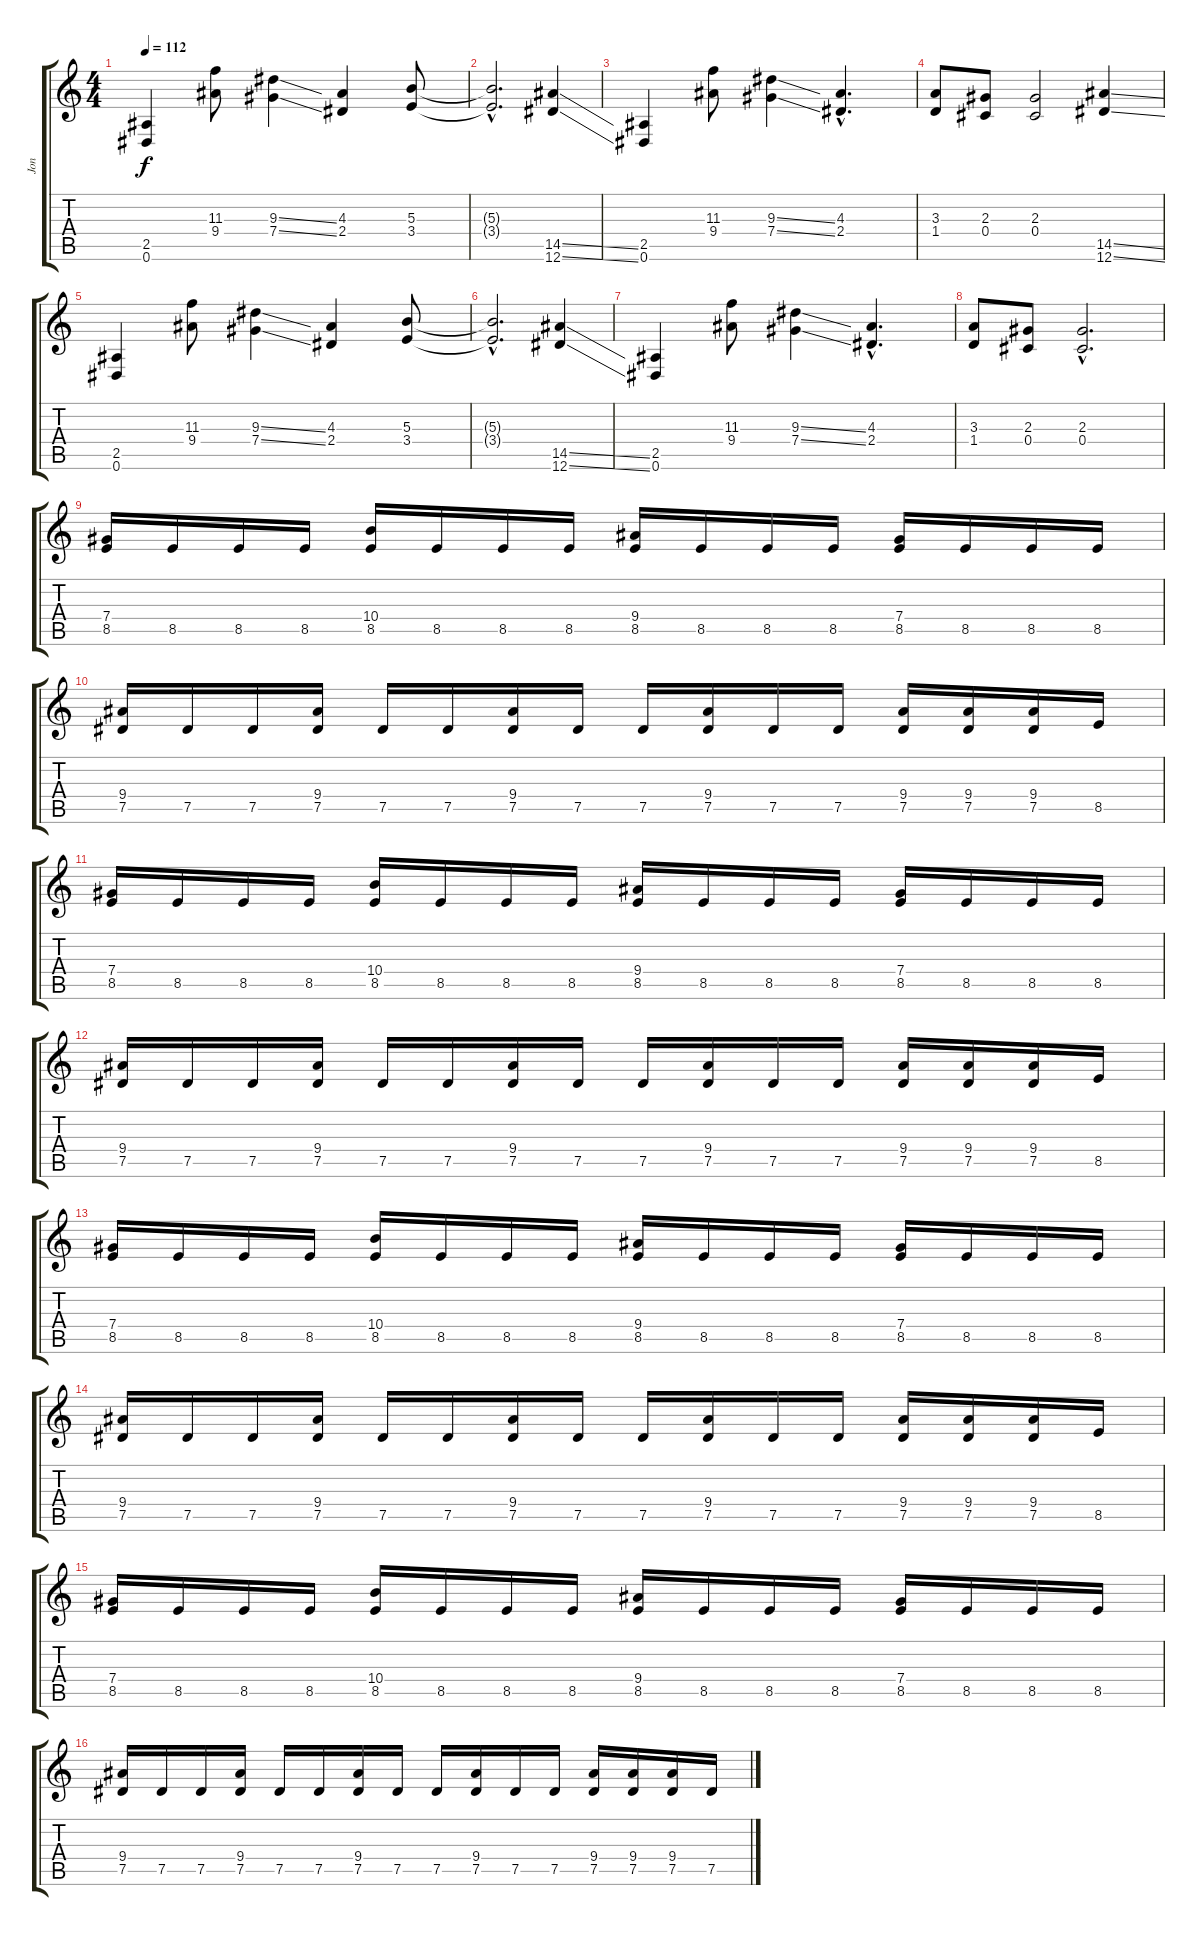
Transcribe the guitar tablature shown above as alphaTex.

\track ("Jon" "Jon") {instrument distortionguitar}
\staff {score tabs}
\tuning (Eb4 Bb3 Gb3 Db3 Ab2 Eb2) {hide}
\ts (4 4)
\tempo 112
\clef g2
\ks c
(2.5 0.6).4{dy f} (11.3 9.4).8 (9.3{ss} 7.4{ss}).4 (4.3 2.4).4 (5.3 3.4).8 |
(5.3{hac t} 3.4{hac t}).2{d} (14.5{ss} 12.6{ss}).4 |
(2.5 0.6).4 (11.3 9.4).8 (9.3{ss} 7.4{ss}).4 (4.3{hac} 2.4{hac}).4{d} |
(3.3 1.4).8 (2.3 0.4).8 (2.3 0.4).2 (14.5{ss} 12.6{ss}).4 |
(2.5 0.6).4 (11.3 9.4).8 (9.3{ss} 7.4{ss}).4 (4.3 2.4).4 (5.3 3.4).8 |
(5.3{hac t} 3.4{hac t}).2{d} (14.5{ss} 12.6{ss}).4 |
(2.5 0.6).4 (11.3 9.4).8 (9.3{ss} 7.4{ss}).4 (4.3{hac} 2.4{hac}).4{d} |
(3.3 1.4).8 (2.3 0.4).8 (2.3{hac} 0.4{hac}).2{d} |
(7.4 8.5).16 8.5.16 8.5.16 8.5.16 (10.4 8.5).16 8.5.16 8.5.16 8.5.16 (9.4 8.5).16 8.5.16 8.5.16 8.5.16 (7.4 8.5).16 8.5.16 8.5.16 8.5.16 |
(9.4 7.5).16 7.5.16 7.5.16 (9.4 7.5).16 7.5.16 7.5.16 (9.4 7.5).16 7.5.16 7.5.16 (9.4 7.5).16 7.5.16 7.5.16 (9.4 7.5).16 (9.4 7.5).16 (9.4 7.5).16 8.5.16 |
(7.4 8.5).16 8.5.16 8.5.16 8.5.16 (10.4 8.5).16 8.5.16 8.5.16 8.5.16 (9.4 8.5).16 8.5.16 8.5.16 8.5.16 (7.4 8.5).16 8.5.16 8.5.16 8.5.16 |
(9.4 7.5).16 7.5.16 7.5.16 (9.4 7.5).16 7.5.16 7.5.16 (9.4 7.5).16 7.5.16 7.5.16 (9.4 7.5).16 7.5.16 7.5.16 (9.4 7.5).16 (9.4 7.5).16 (9.4 7.5).16 8.5.16 |
(7.4 8.5).16 8.5.16 8.5.16 8.5.16 (10.4 8.5).16 8.5.16 8.5.16 8.5.16 (9.4 8.5).16 8.5.16 8.5.16 8.5.16 (7.4 8.5).16 8.5.16 8.5.16 8.5.16 |
(9.4 7.5).16 7.5.16 7.5.16 (9.4 7.5).16 7.5.16 7.5.16 (9.4 7.5).16 7.5.16 7.5.16 (9.4 7.5).16 7.5.16 7.5.16 (9.4 7.5).16 (9.4 7.5).16 (9.4 7.5).16 8.5.16 |
(7.4 8.5).16 8.5.16 8.5.16 8.5.16 (10.4 8.5).16 8.5.16 8.5.16 8.5.16 (9.4 8.5).16 8.5.16 8.5.16 8.5.16 (7.4 8.5).16 8.5.16 8.5.16 8.5.16 |
(9.4 7.5).16 7.5.16 7.5.16 (9.4 7.5).16 7.5.16 7.5.16 (9.4 7.5).16 7.5.16 7.5.16 (9.4 7.5).16 7.5.16 7.5.16 (9.4 7.5).16 (9.4 7.5).16 (9.4 7.5).16 7.5.16
